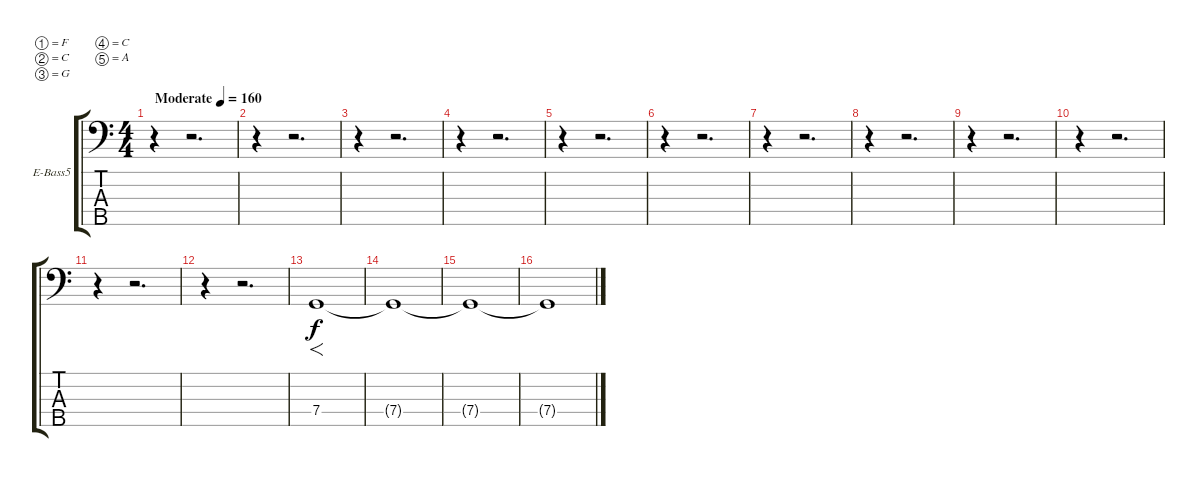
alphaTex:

\bracketExtendMode groupsimilarinstruments
\firstSystemTrackNameOrientation horizontal
\otherSystemsTrackNameOrientation horizontal
\track ("Thomas Murphey" "E-Bass5") {instrument electricbasspick}
\staff {score tabs}
\tuning (F2 C2 G1 C1 A0)
\ts (4 4)
\beaming (8 2 2 2 2)
\tempo (160 "Moderate")
\clef f4
\ks c
r.4{dy f instrument electricbasspick} r.2{d} |
r.4 r.2{d} |
r.4 r.2{d} |
r.4 r.2{d} |
r.4 r.2{d} |
r.4 r.2{d} |
r.4 r.2{d} |
r.4 r.2{d} |
r.4 r.2{d} |
r.4 r.2{d} |
r.4 r.2{d} |
r.4 r.2{d} |
7.4.1{f} |
7.4{t}.1 |
7.4{t}.1 |
7.4{t}.1
